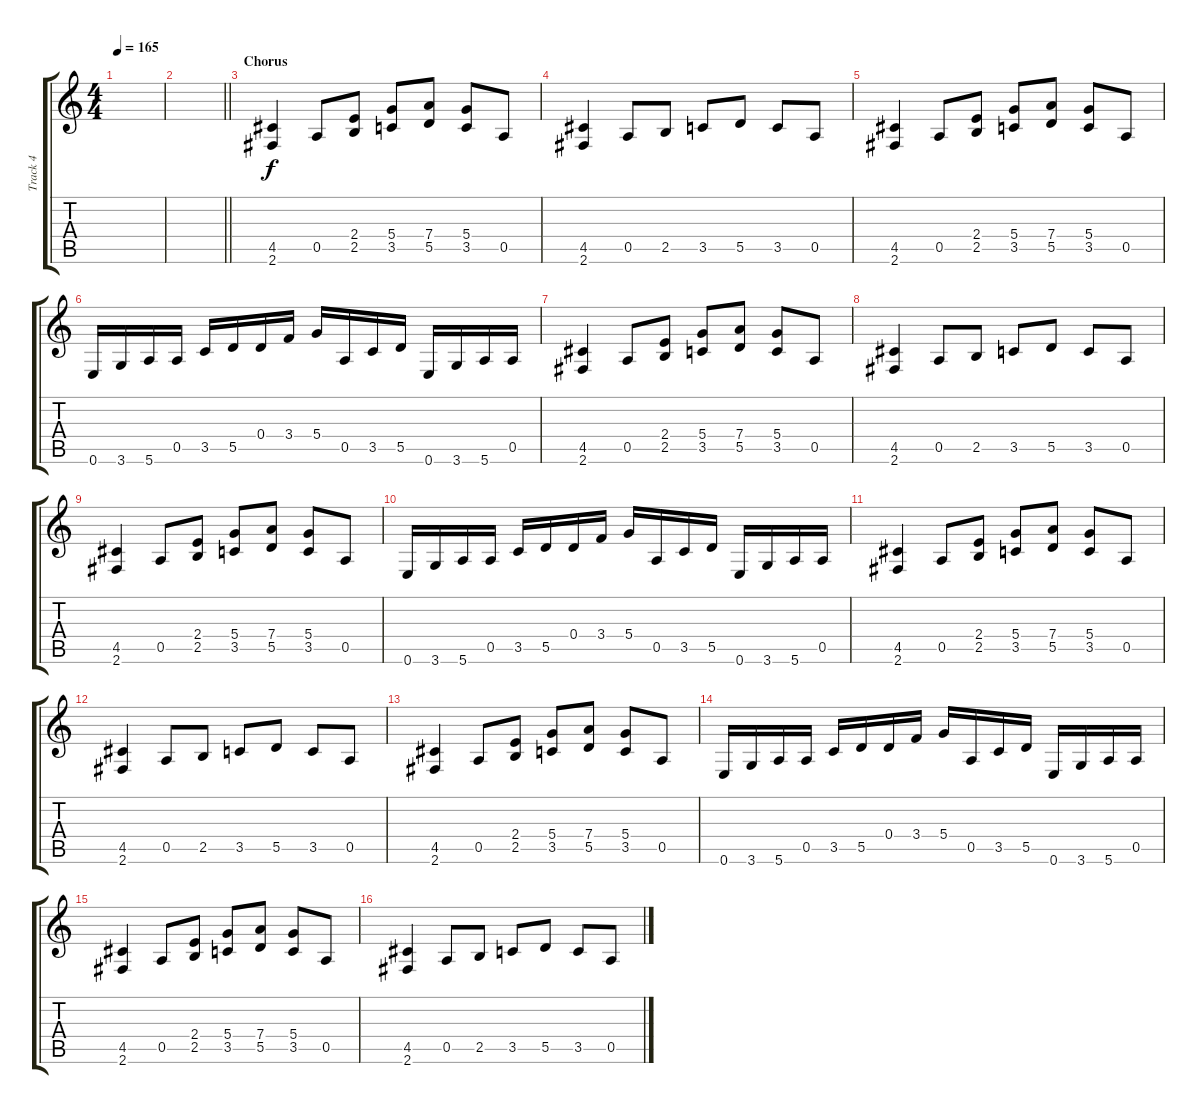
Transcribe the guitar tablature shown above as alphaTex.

\track ("Track 4" "Track 4") {instrument distortionguitar}
\staff {score tabs}
\tuning (E4 B3 G3 D3 A2 E2) {hide}
\ts (4 4)
\tempo 165
\clef g2
\ks c
|
\barLineRight lightlight
|
\section ("" "Chorus")
(4.5 2.6).4 0.5.8 (2.4 2.5).8 (5.4 3.5).8 (7.4 5.5).8 (5.4 3.5).8 0.5.8 |
(4.5 2.6).4 0.5.8 2.5.8 3.5.8 5.5.8 3.5.8 0.5.8 |
(4.5 2.6).4 0.5.8 (2.4 2.5).8 (5.4 3.5).8 (7.4 5.5).8 (5.4 3.5).8 0.5.8 |
0.6.16 3.6.16 5.6.16 0.5.16 3.5.16 5.5.16 0.4.16 3.4.16 5.4.16 0.5.16 3.5.16 5.5.16 0.6.16 3.6.16 5.6.16 0.5.16 |
(4.5 2.6).4 0.5.8 (2.4 2.5).8 (5.4 3.5).8 (7.4 5.5).8 (5.4 3.5).8 0.5.8 |
(4.5 2.6).4 0.5.8 2.5.8 3.5.8 5.5.8 3.5.8 0.5.8 |
(4.5 2.6).4 0.5.8 (2.4 2.5).8 (5.4 3.5).8 (7.4 5.5).8 (5.4 3.5).8 0.5.8 |
0.6.16 3.6.16 5.6.16 0.5.16 3.5.16 5.5.16 0.4.16 3.4.16 5.4.16 0.5.16 3.5.16 5.5.16 0.6.16 3.6.16 5.6.16 0.5.16 |
(4.5 2.6).4 0.5.8 (2.4 2.5).8 (5.4 3.5).8 (7.4 5.5).8 (5.4 3.5).8 0.5.8 |
(4.5 2.6).4 0.5.8 2.5.8 3.5.8 5.5.8 3.5.8 0.5.8 |
(4.5 2.6).4 0.5.8 (2.4 2.5).8 (5.4 3.5).8 (7.4 5.5).8 (5.4 3.5).8 0.5.8 |
0.6.16 3.6.16 5.6.16 0.5.16 3.5.16 5.5.16 0.4.16 3.4.16 5.4.16 0.5.16 3.5.16 5.5.16 0.6.16 3.6.16 5.6.16 0.5.16 |
(4.5 2.6).4 0.5.8 (2.4 2.5).8 (5.4 3.5).8 (7.4 5.5).8 (5.4 3.5).8 0.5.8 |
(4.5 2.6).4 0.5.8 2.5.8 3.5.8 5.5.8 3.5.8 0.5.8
